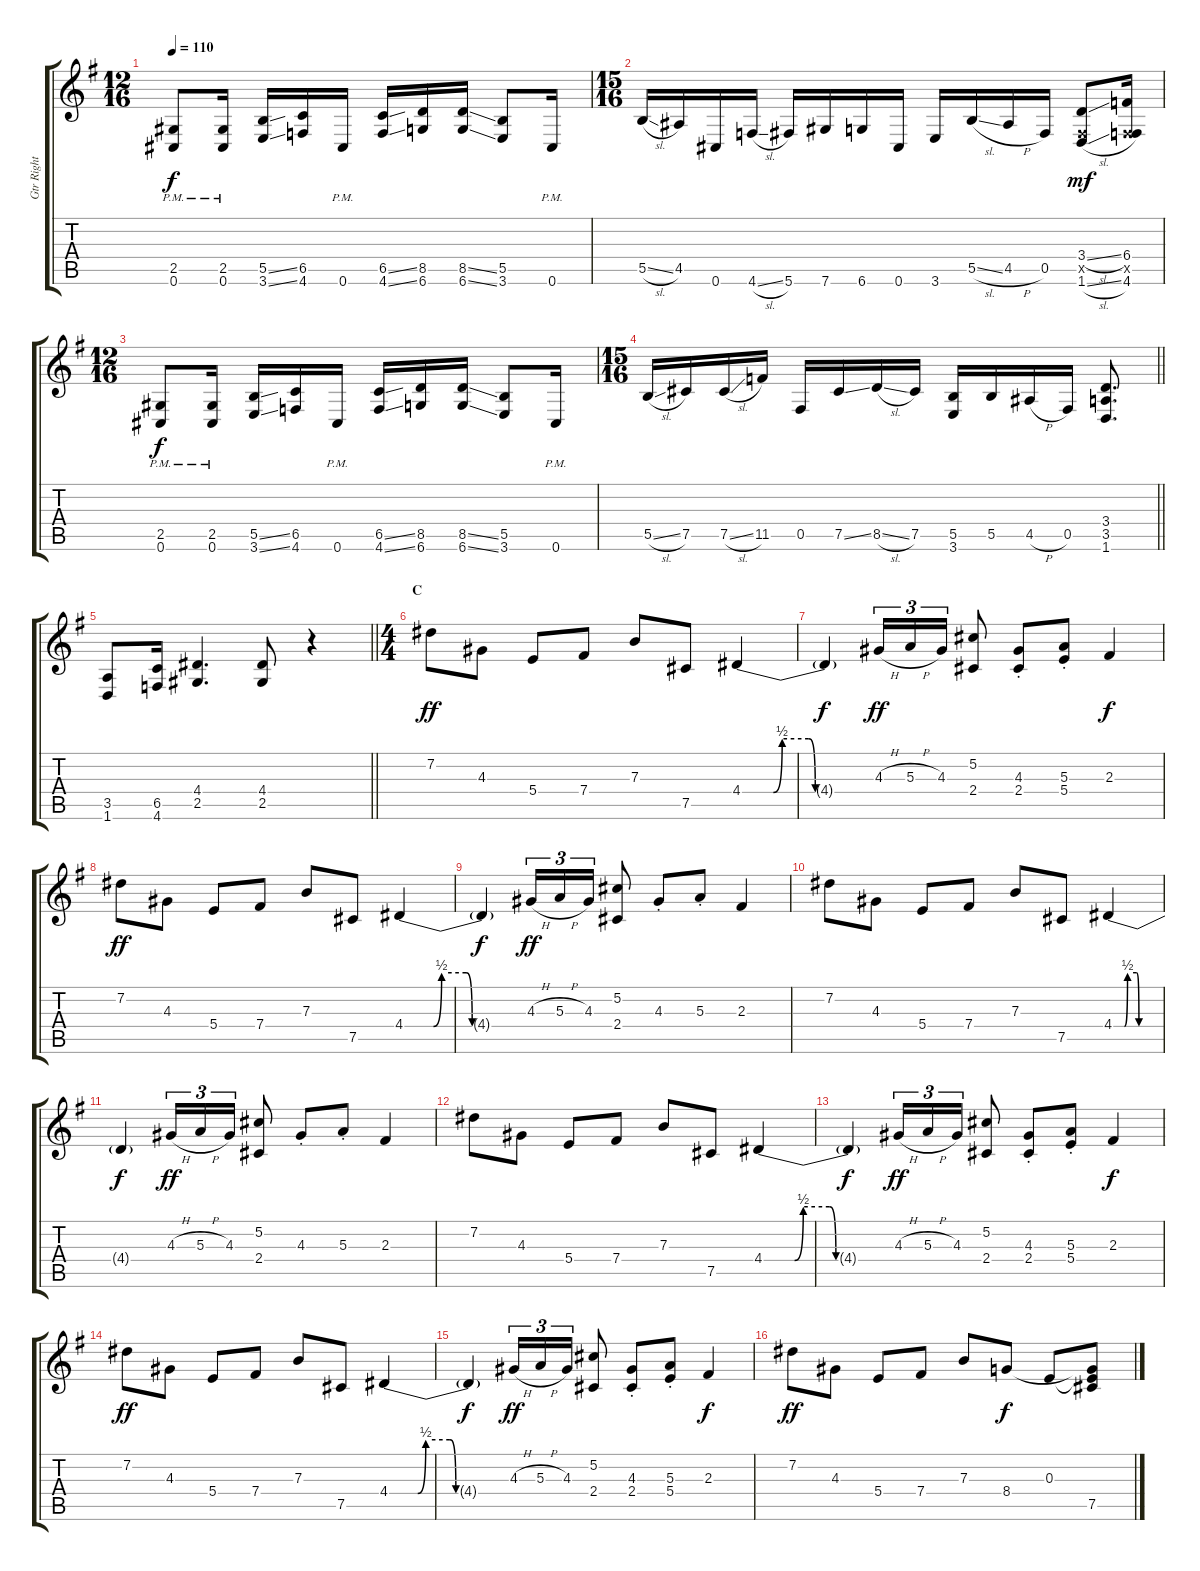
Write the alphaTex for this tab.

\track ("Gtr Right" "Gtr Right") {instrument distortionguitar}
\staff {score tabs}
\tuning (Db4 Ab3 E3 B2 Gb2 Db2) {hide}
\ts (12 16)
\tempo 110
\clef g2
\ks eminor
(2.5{pm} 0.6{pm}).8{dy f} (2.5{pm} 0.6{pm}).16 (5.5{ss} 3.6{ss}).16 (6.5 4.6).16 0.6{pm}.16 (6.5{ss} 4.6{ss}).16 (8.5 6.6).16 (8.5{ss} 6.6{ss}).16 (5.5 3.6).8 0.6{pm}.16 |
\ts (15 16)
5.5{sl}.16 4.5.16 0.6.16 4.6{sl}.16 5.6.16 7.6.16 6.6.16 0.6.16 3.6.16 5.5{sl}.16 4.5{h}.16 0.5.16 (3.4{sl} 0.5{x} 1.6{sl}).8{dy mf} (6.4 0.5{x} 4.6).16 |
\ts (12 16)
(2.5{pm} 0.6{pm}).8{dy f} (2.5{pm} 0.6{pm}).16 (5.5{ss} 3.6{ss}).16 (6.5 4.6).16 0.6{pm}.16 (6.5{ss} 4.6{ss}).16 (8.5 6.6).16 (8.5{ss} 6.6{ss}).16 (5.5 3.6).8 0.6{pm}.16 |
\ts (15 16)
\barLineRight lightlight
5.5{sl}.16 7.5.16 7.5{sl}.16 11.5.16 0.5.16 7.5{ss}.16 8.5{sl}.16 7.5.16 (5.5 3.6).16 5.5.16 4.5{h}.16 0.5.16 (3.4 3.5 1.6).8{d} |
\barLineRight lightlight
(3.5 1.6).8 (6.5 4.6).16 (4.4 2.5).4{d} (4.4 2.5).8 r.4 |
\ts (4 4)
\section ("" "C")
7.2.8{dy ff} 4.3.8 5.4.8 7.4.8 7.3.8 7.5.8 4.4{be (custom 0 0 14 0 18 2 30 2 33 0 60 0)}.4 |
4.4{t}.4{dy f} 4.3{h}.16{tu (3 2) dy ff} 5.3{h}.16{tu (3 2)} 4.3.16{tu (3 2)} (5.2 2.4).8 (4.3{st} 2.4{st}).8 (5.3{st} 5.4{st}).8 2.3.4{dy f} |
7.2.8{dy ff} 4.3.8 5.4.8 7.4.8 7.3.8 7.5.8 4.4{be (custom 0 0 14 0 18 2 30 2 33 0 60 0)}.4 |
4.4{t}.4{dy f} 4.3{h}.16{tu (3 2) dy ff} 5.3{h}.16{tu (3 2)} 4.3.16{tu (3 2)} (5.2 2.4).8 4.3{st}.8 5.3{st}.8 2.3.4 |
7.2.8 4.3.8 5.4.8 7.4.8 7.3.8 7.5.8 4.4{be (custom 0 0 14 0 18 2 30 2 33 0 60 0)}.4 |
4.4{t}.4{dy f} 4.3{h}.16{tu (3 2) dy ff} 5.3{h}.16{tu (3 2)} 4.3.16{tu (3 2)} (5.2 2.4).8 4.3{st}.8 5.3{st}.8 2.3.4 |
7.2.8 4.3.8 5.4.8 7.4.8 7.3.8 7.5.8 4.4{be (custom 0 0 14 0 18 2 30 2 33 0 60 0)}.4 |
4.4{t}.4{dy f} 4.3{h}.16{tu (3 2) dy ff} 5.3{h}.16{tu (3 2)} 4.3.16{tu (3 2)} (5.2 2.4).8 (4.3{st} 2.4{st}).8 (5.3{st} 5.4{st}).8 2.3.4{dy f} |
7.2.8{dy ff} 4.3.8 5.4.8 7.4.8 7.3.8 7.5.8 4.4{be (custom 0 0 14 0 18 2 30 2 33 0 60 0)}.4 |
4.4{t}.4{dy f} 4.3{h}.16{tu (3 2) dy ff} 5.3{h}.16{tu (3 2)} 4.3.16{tu (3 2)} (5.2 2.4).8 (4.3{st} 2.4{st}).8 (5.3{st} 5.4{st}).8 2.3.4{dy f} |
7.2.8{dy ff} 4.3.8 5.4.8 7.4.8 7.3.8 8.4.8{dy f} 0.3.8 (0.3{t} 8.4{t} 7.5).8
